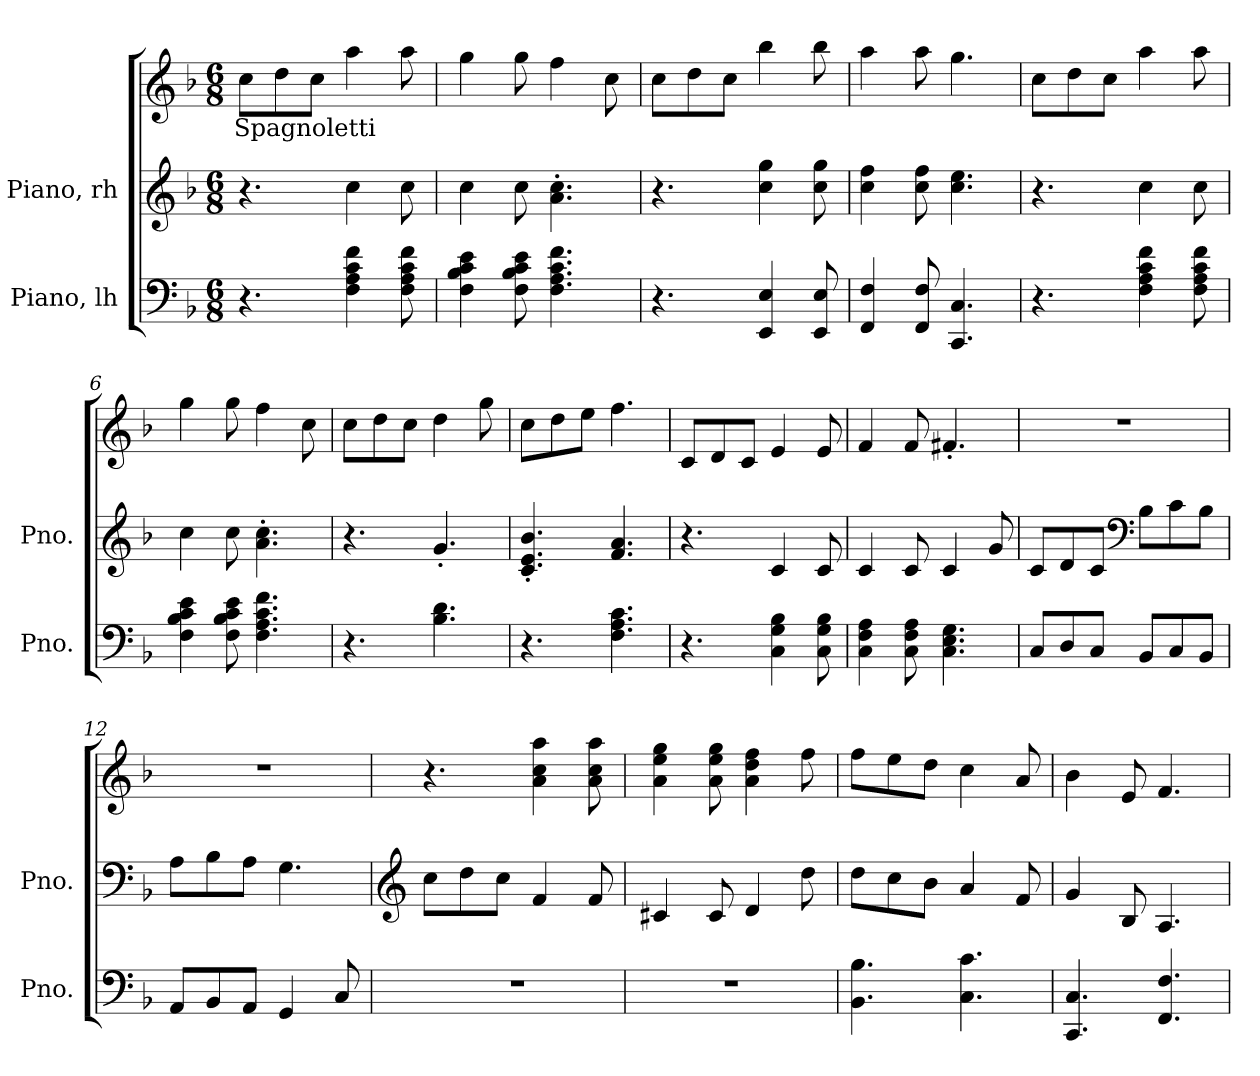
**kern	**kern	**kern	**text
*part2	*part1	*part1	*part1
*staff3	*staff2	*staff1	*staff1
*I"Piano, lh	*I"Piano, rh	*	*
*I'Pno.	*I'Pno.	*	*
*clefF4	*clefG2	*clefG2	*
*k[b-]	*k[b-]	*k[b-]	*
*M6/8	*M6/8	*M6/8	*
*MM168	*MM168	*MM168	*
=1	=1	=1	=1
!	!	!	!LO:LY:b
4.r	4.r	8cc\L	Spagnoletti
.	.	8dd\	.
.	.	8cc\J	.
4F\ 4A\ 4c\ 4f\	4cc\	4aa\	.
8F\ 8A\ 8c\ 8f\	8cc\	8aa\	.
=2	=2	=2	=2
4F\ 4B-\ 4c\ 4e\	4cc\	4gg\	.
8F\ 8B-\ 8c\ 8e\	8cc\	8gg\	.
4.F\ 4.A\ 4.c\ 4.f\	4.a\' 4.cc\'	4ff\	.
.	.	8cc\	.
=3	=3	=3	=3
4.r	4.r	8cc\L	.
.	.	8dd\	.
.	.	8cc\J	.
4EE/ 4E/	4cc\ 4gg\	4bb-\	.
8EE/ 8E/	8cc\ 8gg\	8bb-\	.
=4	=4	=4	=4
4FF/ 4F/	4cc\ 4ff\	4aa\	.
8FF/ 8F/	8cc\ 8ff\	8aa\	.
4.CC/ 4.C/	4.cc\ 4.ee\	4.gg\	.
=5	=5	=5	=5
4.r	4.r	8cc\L	.
.	.	8dd\	.
.	.	8cc\J	.
4F\ 4A\ 4c\ 4f\	4cc\	4aa\	.
8F\ 8A\ 8c\ 8f\	8cc\	8aa\	.
!!LO:LB:g=z
=6	=6	=6	=6
4F\ 4B-\ 4c\ 4e\	4cc\	4gg\	.
8F\ 8B-\ 8c\ 8e\	8cc\	8gg\	.
4.F\ 4.A\ 4.c\ 4.f\	4.a\' 4.cc\'	4ff\	.
.	.	8cc\	.
=7	=7	=7	=7
4.r	4.r	8cc\L	.
.	.	8dd\	.
.	.	8cc\J	.
4.B-\ 4.d\	4.g'/	4dd\	.
.	.	8gg\	.
=8	=8	=8	=8
4.r	4.c/' 4.e/' 4.b-/'	8cc\L	.
.	.	8dd\	.
.	.	8ee\J	.
4.F\ 4.A\ 4.c\	4.f/ 4.a/	4.ff\	.
=9	=9	=9	=9
4.r	4.r	8c/L	.
.	.	8d/	.
.	.	8c/J	.
4C\ 4G\ 4B-\	4c/	4e/	.
8C\ 8G\ 8B-\	8c/	8e/	.
=10	=10	=10	=10
4C\ 4F\ 4A\	4c/	4f/	.
8C\ 8F\ 8A\	8c/	8f/	.
4.C\ 4.E\ 4.G\	4c/	4.f#X'/	.
.	8g/	.	.
=11	=11	=11	=11
8C/L	8c/L	2.r	.
8D/	8d/	.	.
8C/J	8c/J	.	.
*	*clefF4	*	*
8BB-/L	8B-\L	.	.
8C/	8c\	.	.
8BB-/J	8B-\J	.	.
!!LO:LB:g=z
=12	=12	=12	=12
8AA/L	8A\L	2.r	.
8BB-/	8B-\	.	.
8AA/J	8A\J	.	.
4GG/	4.G\	.	.
8C/	.	.	.
=13	=13	=13	=13
*	*clefG2	*	*
2.r	8cc\L	4.r	.
.	8dd\	.	.
.	8cc\J	.	.
.	4f/	4a\ 4cc\ 4aa\	.
.	8f/	8a\ 8cc\ 8aa\	.
=14	=14	=14	=14
2.r	4c#X/	4a\ 4ee\ 4gg\	.
.	8c#/	8a\ 8ee\ 8gg\	.
.	4d/	4a\ 4dd\ 4ff\	.
.	8dd\	8ff\	.
=15	=15	=15	=15
4.BB-\ 4.B-\	8dd\L	8ff\L	.
.	8cc\	8ee\	.
.	8b-\J	8dd\J	.
4.C\ 4.c\	4a/	4cc\	.
.	8f/	8a/	.
=16	=16	=16	=16
4.CC/ 4.C/	4g/	4b-\	.
.	8B-/	8e/	.
4.FF/ 4.F/	4.A/	4.f/	.
=	=	=	=
*-	*-	*-	*-
